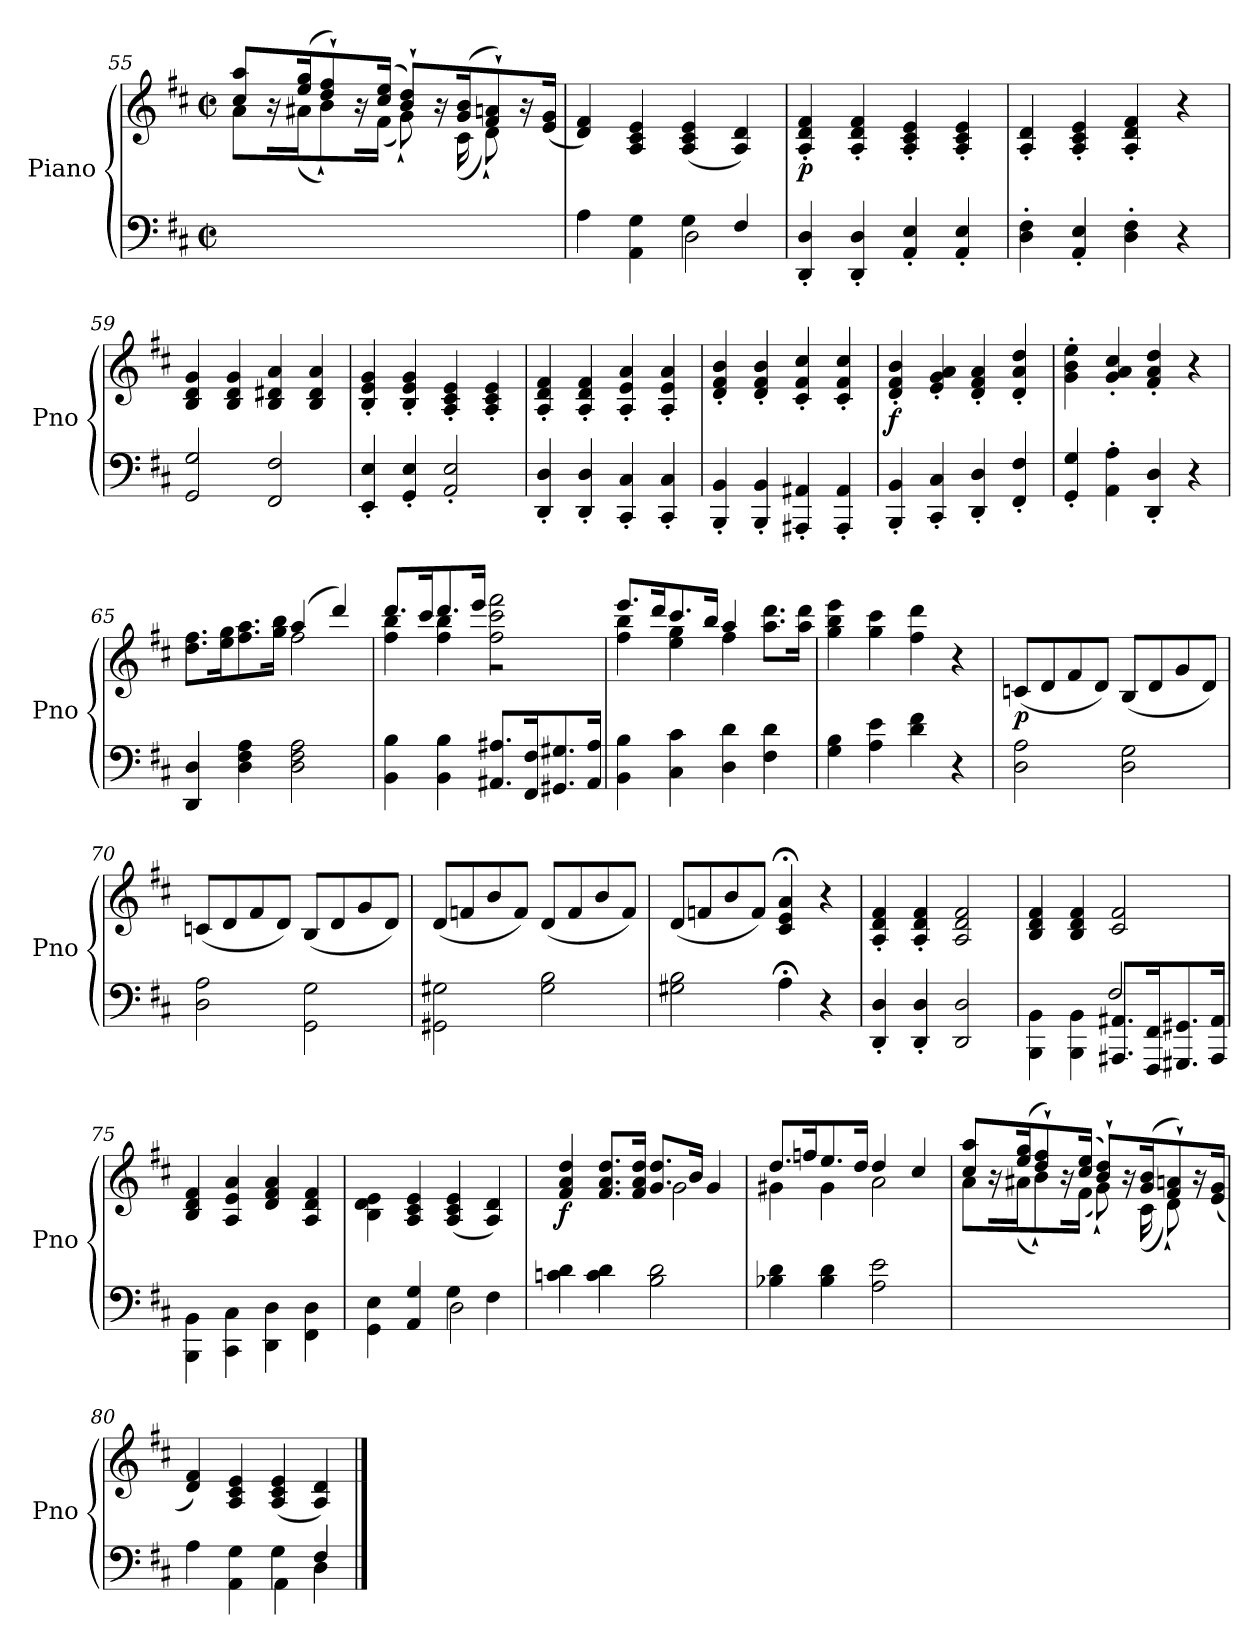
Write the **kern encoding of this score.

**kern	**kern	**dynam
*part1	*part1	*part1
*staff2	*staff1	*staff1/2
*I"Piano	*	*
*I'Pno	*	*
*clefF4	*clefG2	*
*k[f#c#]	*k[f#c#]	*
*M2/2	*M2/2	*
*met(c|)	*met(c|)	*
=55	=55	=55
*	*^	*
8ryy	8cc#/ 8aa/L	8a\L	.
16r	16r	16ryy	.
8.ryy	(>16ee/ 16gg/K	(<16a#X\K	.
.	8dd/` 8ff#/`)	8b`\)	.
16r	16r	16ryy	.
8.ryy	(>16cc#/ 16ee/Jk	(<16f#\Jk	.
.	8b/` 8dd/`L)	8g`\L)	.
16r	16r	16ryy	.
8.ryy	(>16g/ 16b/K	(<16c#\K	.
.	8f#/` 8an/`)	8d`\)	.
16r	16r	8ryy	.
16G/Jk	(>16e/ 16g/Jk	.	.
*	*v	*v	*
=56	=56	=56
*^	*	*
4A\	2ryy	4d/ 4f#/)	.
4AA\ 4G\	.	4A/ 4c#/ 4e/	.
4G\	2D\	(>4A/ 4c#/ 4e/	.
4F#/	.	4A/ 4d/)	.
*v	*v	*	*
=57	=57	=57
!	!	!LO:DY:b
4DD/' 4D/'	4A/' 4d/' 4f#/'	p
4DD/' 4D/'	4A/' 4d/' 4f#/'	.
4AA/' 4E/'	4A/' 4c#/' 4e/'	.
4AA/' 4E/'	4A/' 4c#/' 4e/'	.
=58	=58	=58
4D\' 4F#\'	4A/' 4d/'	.
4AA/' 4E/'	4A/' 4c#/' 4e/'	.
4D\' 4F#\'	4A/' 4d/' 4f#/'	.
4r	4r	.
!!LO:PB:g=z
=59	=59	=59
2GG/ 2G/	4B/ 4d/ 4g/	.
.	4B/ 4d/ 4g/	.
2FF#/ 2F#/	4B/ 4d#X/ 4a/	.
.	4B/ 4d#/ 4a/	.
=60	=60	=60
4EE/' 4E/'	4B/' 4e/' 4g/'	.
4GG/' 4E/'	4B/' 4e/' 4g/'	.
2AA/' 2E/'	4A/' 4c#/' 4e/'	.
.	4A/' 4c#/' 4e/'	.
=61	=61	=61
4DD/' 4D/'	4A/' 4d/' 4f#/'	.
4DD/' 4D/'	4A/' 4d/' 4f#/'	.
4CC#/' 4C#/'	4A/' 4e/' 4a/'	.
4CC#/' 4C#/'	4A/' 4e/' 4a/'	.
=62	=62	=62
4BBB/' 4BB/'	4d/' 4f#/' 4b/'	.
4BBB/' 4BB/'	4d/' 4f#/' 4b/'	.
4AAA#X/' 4AA#X/'	4c#/' 4f#/' 4cc#/'	.
4AAA#/' 4AA#/'	4c#/' 4f#/' 4cc#/'	.
=63	=63	=63
!	!	!LO:DY:b
4BBB/' 4BB/'	4d/' 4f#/' 4b/'	f
4CC#/' 4C#/'	4e/' 4g/' 4a/'	.
4DD/' 4D/'	4d/' 4f#/' 4a/'	.
4FF#/' 4F#/'	4d/' 4a/' 4dd/'	.
=64	=64	=64
4GG/' 4G/'	4g\' 4b\' 4ee\'	.
4AA\' 4A\'	4g/' 4a/' 4cc#/'	.
4DD/' 4D/'	4f#/' 4a/' 4dd/'	.
4r	4r	.
=65	=65	=65
*	*^	*
4DD/ 4D/	8.dd\ 8.ff#\L	2ryy	.
.	16ee\ 16gg\K	.	.
4D\ 4F#\ 4A\	8.ff#\ 8.aa\	.	.
.	16gg\ 16bb\Jk	.	.
2D\ 2F#\ 2A\	(>4aa/	2ff#\	.
.	4ddd/)	.	.
!!LO:LB:g=z	!!
=66	=66	=66	=66
4BB\ 4B\	8.ddd/L	4ff#\ 4bb\	.
.	16ccc#/K	.	.
4BB\ 4B\	8.ddd/	4ff#\ 4bb\	.
.	16eee/Jk	.	.
8.AA#X/ 8.A#X/L	2ff#\ 2ccc#\ 2fff#\	2r	.
16FF#/ 16F#/K	.	.	.
8.GG#X/ 8.G#X/	.	.	.
16AA#/ 16A#/Jk	.	.	.
=67	=67	=67	=67
4BB\ 4B\	8.eee/L	4ff#\ 4bb\	.
.	16ddd/K	.	.
4C#\ 4c#\	8.ccc#/	4ee\ 4gg\	.
.	16bb/Jk	.	.
4D\ 4d\	4aa/	4ff#\	.
4F#\ 4d\	8.aa\ 8.ddd\L	4ryy	.
.	16aa\ 16ddd\Jk	.	.
*	*v	*v	*
=68	=68	=68
4G\ 4B\	4gg\ 4bb\ 4eee\	.
4A\ 4e\	4gg\ 4ccc#\	.
4d\ 4f#\	4ff#\ 4ddd\	.
4r	4r	.
=69	=69	=69
!	!	!LO:DY:b
2D\ 2A\	(<8cn/L	p
.	8d/	.
.	8f#/	.
.	8d/J)	.
2D\ 2G\	(<8B/L	.
.	8d/	.
.	8g/	.
.	8d/J)	.
=70	=70	=70
2D\ 2A\	(<8cn/L	.
.	8d/	.
.	8f#/	.
.	8d/J)	.
2GG\ 2G\	(<8B/L	.
.	8d/	.
.	8g/	.
.	8d/J)	.
!!LO:LB:g=z
=71	=71	=71
2GG#X\ 2G#X\	(<8d/L	.
.	8fn/	.
.	8b/	.
.	8f/J)	.
2G#\ 2B\	(<8d/L	.
.	8f/	.
.	8b/	.
.	8f/J)	.
=72	=72	=72
2G#X\ 2B\	(<8d/L	.
.	8fn/	.
.	8b/	.
.	8f/J)	.
4A;<\	4c#/;< 4e/;< 4a/;<	.
4r	4r	.
=73	=73	=73
4DD/' 4D/'	4A/' 4d/' 4f#/'	.
4DD/' 4D/'	4A/' 4d/' 4f#/'	.
2DD/ 2D/	2A/ 2d/ 2f#/	.
=74	=74	=74
*^	*	*
4BBB\ 4BB\	2ryy	4B/ 4d/ 4f#/	.
4BBB\ 4BB\	.	4B/ 4d/ 4f#/	.
8.AAA#X/ 8.AA#X/L	2F#/	2c#/ 2f#/	.
16FFF#/ 16FF#/K	.	.	.
8.GGG#X/ 8.GG#X/	.	.	.
16AAA#/ 16AA#/Jk	.	.	.
*v	*v	*	*
=75	=75	=75
4BBB\ 4BB\	4B/ 4d/ 4f#/	.
4CC#\ 4C#\	4A/ 4e/ 4a/	.
4DD\ 4D\	4d/ 4f#/ 4a/	.
4FF#\ 4D\	4A/ 4d/ 4f#/	.
=76	=76	=76
*^	*	*
4GG\ 4E\	2ryy	4B\ 4d\ 4e\	.
4AA/ 4G/	.	4A/ 4c#/ 4e/	.
4G\	2D\	(>4A/ 4c#/ 4e/	.
4F#\	.	4A/ 4d/)	.
*v	*v	*	*
!!LO:LB:g=z
=77	=77	=77
*	*^	*
!	!	!	!LO:DY:b
4cn\ 4d\	4f#/ 4a/ 4dd/	2ryy	f
4c\ 4d\	8.f#/ 8.a/ 8.dd/L	.	.
.	16f#/ 16a/ 16dd/Jk	.	.
2B\ 2d\	8.g/ 8.dd/L	2g\	.
.	16b/Jk	.	.
.	4g/	.	.
=78	=78	=78	=78
4B-X\ 4d\	8.dd/L	4g#X\	.
.	16ffn/K	.	.
4B-\ 4d\	8.ee/	4g#\	.
.	16dd/Jk	.	.
2A\ 2e\	4dd/	2a\	.
.	4cc#/	.	.
=79	=79	=79	=79
8ryy	8cc#/ 8aa/L	8a\L	.
16r	16r	16ryy	.
8.ryy	(>16ee/ 16gg/K	(<16a#X\K	.
.	8dd/` 8ff#/`)	8b`\)	.
16r	16r	16ryy	.
8.ryy	(>16cc#/ 16ee/Jk	(<16f#\Jk	.
.	8b/` 8dd/`L)	8g`\L)	.
16r	16r	16ryy	.
8.ryy	(>16g/ 16b/K	(<16c#\K	.
.	8f#/` 8an/`)	8d`\)	.
16r	16r	8ryy	.
16G/Jk	(>16e/ 16g/Jk	.	.
*	*v	*v	*
=80	=80	=80
*^	*	*
4A\	2ryy	4d/ 4f#/)	.
4AA\ 4G\	.	4A/ 4c#/ 4e/	.
4G\	4AA\	(>4A/ 4c#/ 4e/	.
4F#/	4D\	4A/ 4d/)	.
*v	*v	*	*
==	==	==
*-	*-	*-
